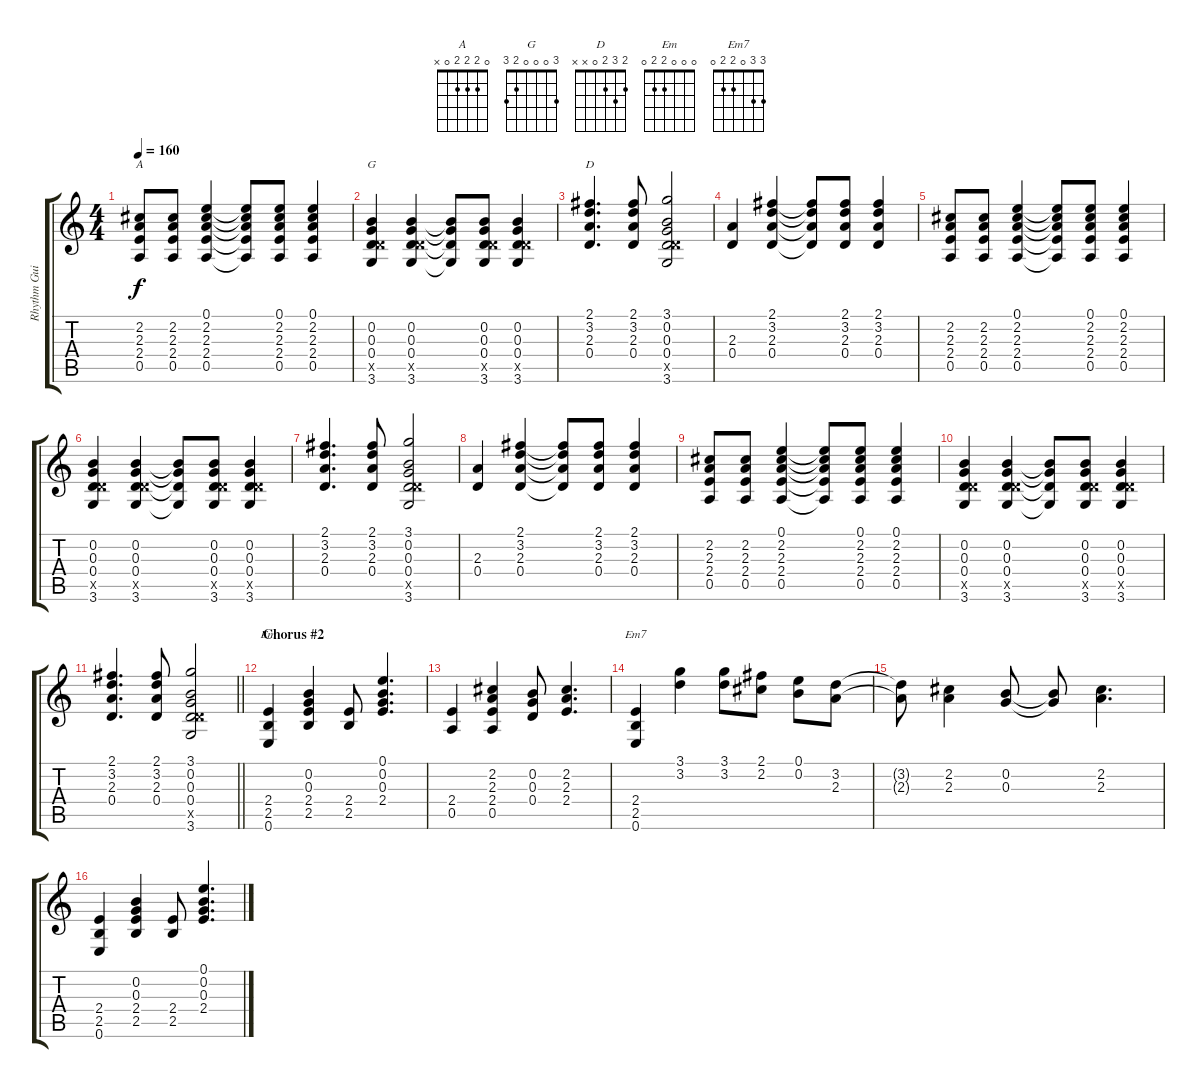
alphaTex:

\track ("Rhythm Guitar" "Rhythm Gui") {instrument electricguitarclean}
\staff {score tabs}
\tuning (E4 B3 G3 D3 A2 E2) {hide}
\chord ("A" 0 2 2 2 0 x)
\chord ("G" 3 0 0 0 2 3)
\chord ("D" 2 3 2 0 x x)
\chord ("Em" 0 0 0 2 2 0)
\chord ("Em7" 3 3 0 2 2 0)
\ts (4 4)
\tempo 160
\clef g2
\ks c
(2.2 2.3 2.4 0.5).8{ch "A" dy f} (2.2 2.3 2.4 0.5).8 (0.1 2.2 2.3 2.4 0.5).4 (0.1{t} 2.2{t} 2.3{t} 2.4{t} 0.5{t}).8 (0.1 2.2 2.3 2.4 0.5).8 (0.1 2.2 2.3 2.4 0.5).4 |
(0.2 0.3 0.4 5.5{x} 3.6).4{ch "G"} (0.2 0.3 0.4 5.5{x} 3.6).4 (0.2{t} 0.3{t} 0.4{t} 3.6{t}).8 (0.2 0.3 0.4 5.5{x} 3.6).8 (0.2 0.3 0.4 5.5{x} 3.6).4 |
(2.1 3.2 2.3 0.4).4{d ch "D"} (2.1 3.2 2.3 0.4).8 (3.1 0.2 0.3 0.4 5.5{x} 3.6).2 |
(2.3 0.4).4 (2.1 3.2 2.3 0.4).4 (2.1{t} 3.2{t} 2.3{t} 0.4{t}).8 (2.1 3.2 2.3 0.4).8 (2.1 3.2 2.3 0.4).4 |
(2.2 2.3 2.4 0.5).8 (2.2 2.3 2.4 0.5).8 (0.1 2.2 2.3 2.4 0.5).4 (0.1{t} 2.2{t} 2.3{t} 2.4{t} 0.5{t}).8 (0.1 2.2 2.3 2.4 0.5).8 (0.1 2.2 2.3 2.4 0.5).4 |
(0.2 0.3 0.4 5.5{x} 3.6).4 (0.2 0.3 0.4 5.5{x} 3.6).4 (0.2{t} 0.3{t} 0.4{t} 3.6{t}).8 (0.2 0.3 0.4 5.5{x} 3.6).8 (0.2 0.3 0.4 5.5{x} 3.6).4 |
(2.1 3.2 2.3 0.4).4{d} (2.1 3.2 2.3 0.4).8 (3.1 0.2 0.3 0.4 5.5{x} 3.6).2 |
(2.3 0.4).4 (2.1 3.2 2.3 0.4).4 (2.1{t} 3.2{t} 2.3{t} 0.4{t}).8 (2.1 3.2 2.3 0.4).8 (2.1 3.2 2.3 0.4).4 |
(2.2 2.3 2.4 0.5).8 (2.2 2.3 2.4 0.5).8 (0.1 2.2 2.3 2.4 0.5).4 (0.1{t} 2.2{t} 2.3{t} 2.4{t} 0.5{t}).8 (0.1 2.2 2.3 2.4 0.5).8 (0.1 2.2 2.3 2.4 0.5).4 |
(0.2 0.3 0.4 5.5{x} 3.6).4 (0.2 0.3 0.4 5.5{x} 3.6).4 (0.2{t} 0.3{t} 0.4{t} 3.6{t}).8 (0.2 0.3 0.4 5.5{x} 3.6).8 (0.2 0.3 0.4 5.5{x} 3.6).4 |
\barLineRight lightlight
(2.1 3.2 2.3 0.4).4{d} (2.1 3.2 2.3 0.4).8 (3.1 0.2 0.3 0.4 5.5{x} 3.6).2 |
\section ("" "Chorus #2")
(2.4 2.5 0.6).4{ch "Em"} (0.2 0.3 2.4 2.5).4 (2.4 2.5).8 (0.1 0.2 0.3 2.4).4{d} |
(2.4 0.5).4 (2.2 2.3 2.4 0.5).4 (0.2 0.3 0.4).8 (2.2 2.3 2.4).4{d} |
(2.4 2.5 0.6).4{ch "Em7"} (3.1 3.2).4 (3.1 3.2).8 (2.1 2.2).8 (0.1 0.2).8 (3.2 2.3).8 |
(3.2{t} 2.3{t}).8 (2.2 2.3).4 (0.2 0.3).8 (0.2{t} 0.3{t}).8 (2.2 2.3).4{d} |
(2.4 2.5 0.6).4 (0.2 0.3 2.4 2.5).4 (2.4 2.5).8 (0.1 0.2 0.3 2.4).4{d}
